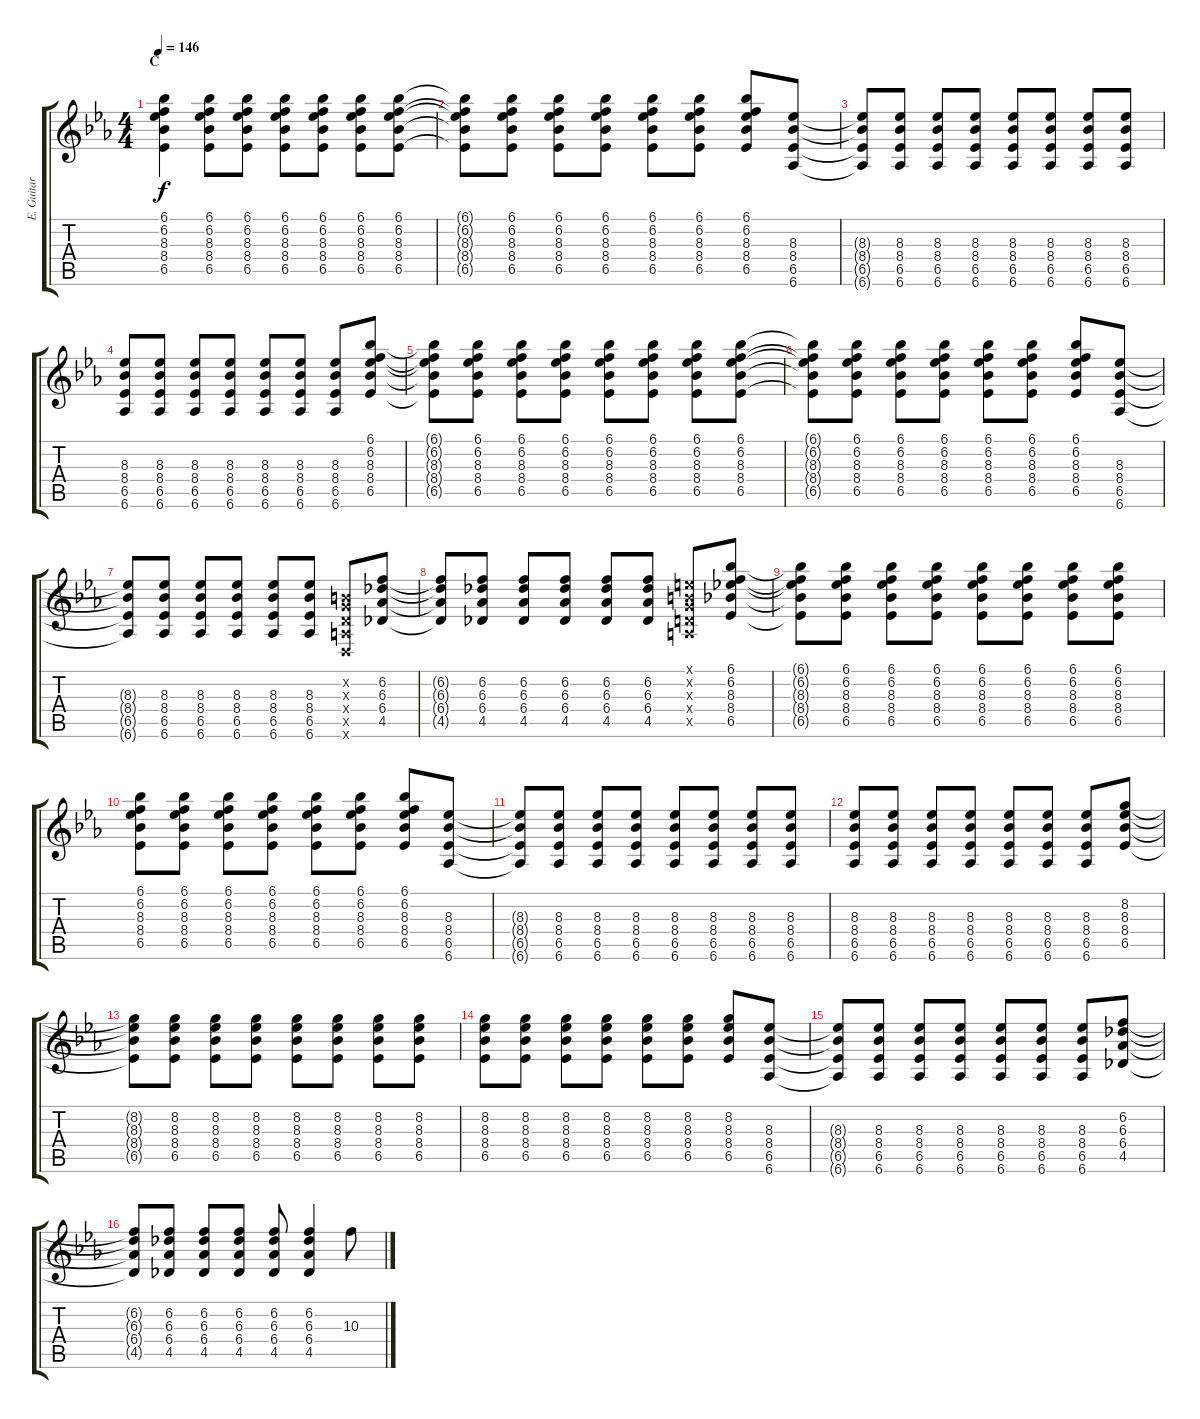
\track ("E. Guitar II" "E. Guitar ") {instrument overdrivenguitar}
\staff {score tabs}
\tuning (E4 B3 G3 D3 A2 D2) {hide}
\ts (4 4)
\section ("" "C")
\tempo 146
\clef g2
\ks eb
(6.1{t} 6.2{t} 8.3{t} 8.4{t} 6.5{t}).4{dy f} (6.1 6.2 8.3 8.4 6.5).8 (6.1 6.2 8.3 8.4 6.5).8 (6.1 6.2 8.3 8.4 6.5).8 (6.1 6.2 8.3 8.4 6.5).8 (6.1 6.2 8.3 8.4 6.5).8 (6.1 6.2 8.3 8.4 6.5).8 |
(6.1{t} 6.2{t} 8.3{t} 8.4{t} 6.5{t}).8 (6.1 6.2 8.3 8.4 6.5).8 (6.1 6.2 8.3 8.4 6.5).8 (6.1 6.2 8.3 8.4 6.5).8 (6.1 6.2 8.3 8.4 6.5).8 (6.1 6.2 8.3 8.4 6.5).8 (6.1 6.2 8.3 8.4 6.5).8 (8.3 8.4 6.5 6.6).8 |
(8.3{t} 8.4{t} 6.5{t} 6.6{t}).8 (8.3 8.4 6.5 6.6).8 (8.3 8.4 6.5 6.6).8 (8.3 8.4 6.5 6.6).8 (8.3 8.4 6.5 6.6).8 (8.3 8.4 6.5 6.6).8 (8.3 8.4 6.5 6.6).8 (8.3 8.4 6.5 6.6).8 |
(8.3 8.4 6.5 6.6).8 (8.3 8.4 6.5 6.6).8 (8.3 8.4 6.5 6.6).8 (8.3 8.4 6.5 6.6).8 (8.3 8.4 6.5 6.6).8 (8.3 8.4 6.5 6.6).8 (8.3 8.4 6.5 6.6).8 (6.1 6.2 8.3 8.4 6.5).8 |
(6.1{t} 6.2{t} 8.3{t} 8.4{t} 6.5{t}).8 (6.1 6.2 8.3 8.4 6.5).8 (6.1 6.2 8.3 8.4 6.5).8 (6.1 6.2 8.3 8.4 6.5).8 (6.1 6.2 8.3 8.4 6.5).8 (6.1 6.2 8.3 8.4 6.5).8 (6.1 6.2 8.3 8.4 6.5).8 (6.1 6.2 8.3 8.4 6.5).8 |
(6.1{t} 6.2{t} 8.3{t} 8.4{t} 6.5{t}).8 (6.1 6.2 8.3 8.4 6.5).8 (6.1 6.2 8.3 8.4 6.5).8 (6.1 6.2 8.3 8.4 6.5).8 (6.1 6.2 8.3 8.4 6.5).8 (6.1 6.2 8.3 8.4 6.5).8 (6.1 6.2 8.3 8.4 6.5).8 (8.3 8.4 6.5 6.6).8 |
(8.3{t} 8.4{t} 6.5{t} 6.6{t}).8 (8.3 8.4 6.5 6.6).8 (8.3 8.4 6.5 6.6).8 (8.3 8.4 6.5 6.6).8 (8.3 8.4 6.5 6.6).8 (8.3 8.4 6.5 6.6).8 (0.2{x} 0.3{x} 0.4{x} 0.5{x} 0.6{x}).8 (6.2 6.3 6.4 4.5).8 |
(6.2{t} 6.3{t} 6.4{t} 4.5{t}).8 (6.2 6.3 6.4 4.5).8 (6.2 6.3 6.4 4.5).8 (6.2 6.3 6.4 4.5).8 (6.2 6.3 6.4 4.5).8 (6.2 6.3 6.4 4.5).8 (0.1{x} 0.2{x} 0.3{x} 0.4{x} 0.5{x}).8 (6.1 6.2 8.3 8.4 6.5).8 |
(6.1{t} 6.2{t} 8.3{t} 8.4{t} 6.5{t}).8 (6.1 6.2 8.3 8.4 6.5).8 (6.1 6.2 8.3 8.4 6.5).8 (6.1 6.2 8.3 8.4 6.5).8 (6.1 6.2 8.3 8.4 6.5).8 (6.1 6.2 8.3 8.4 6.5).8 (6.1 6.2 8.3 8.4 6.5).8 (6.1 6.2 8.3 8.4 6.5).8 |
(6.1 6.2 8.3 8.4 6.5).8 (6.1 6.2 8.3 8.4 6.5).8 (6.1 6.2 8.3 8.4 6.5).8 (6.1 6.2 8.3 8.4 6.5).8 (6.1 6.2 8.3 8.4 6.5).8 (6.1 6.2 8.3 8.4 6.5).8 (6.1 6.2 8.3 8.4 6.5).8 (8.3 8.4 6.5 6.6).8 |
(8.3{t} 8.4{t} 6.5{t} 6.6{t}).8 (8.3 8.4 6.5 6.6).8 (8.3 8.4 6.5 6.6).8 (8.3 8.4 6.5 6.6).8 (8.3 8.4 6.5 6.6).8 (8.3 8.4 6.5 6.6).8 (8.3 8.4 6.5 6.6).8 (8.3 8.4 6.5 6.6).8 |
(8.3 8.4 6.5 6.6).8 (8.3 8.4 6.5 6.6).8 (8.3 8.4 6.5 6.6).8 (8.3 8.4 6.5 6.6).8 (8.3 8.4 6.5 6.6).8 (8.3 8.4 6.5 6.6).8 (8.3 8.4 6.5 6.6).8 (8.2 8.3 8.4 6.5).8 |
(8.2{t} 8.3{t} 8.4{t} 6.5{t}).8 (8.2 8.3 8.4 6.5).8 (8.2 8.3 8.4 6.5).8 (8.2 8.3 8.4 6.5).8 (8.2 8.3 8.4 6.5).8 (8.2 8.3 8.4 6.5).8 (8.2 8.3 8.4 6.5).8 (8.2 8.3 8.4 6.5).8 |
(8.2 8.3 8.4 6.5).8 (8.2 8.3 8.4 6.5).8 (8.2 8.3 8.4 6.5).8 (8.2 8.3 8.4 6.5).8 (8.2 8.3 8.4 6.5).8 (8.2 8.3 8.4 6.5).8 (8.2 8.3 8.4 6.5).8 (8.3 8.4 6.5 6.6).8 |
(8.3{t} 8.4{t} 6.5{t} 6.6{t}).8 (8.3 8.4 6.5 6.6).8 (8.3 8.4 6.5 6.6).8 (8.3 8.4 6.5 6.6).8 (8.3 8.4 6.5 6.6).8 (8.3 8.4 6.5 6.6).8 (8.3 8.4 6.5 6.6).8 (6.2 6.3 6.4 4.5).8 |
(6.2{t} 6.3{t} 6.4{t} 4.5{t}).8 (6.2 6.3 6.4 4.5).8 (6.2 6.3 6.4 4.5).8 (6.2 6.3 6.4 4.5).8 (6.2 6.3 6.4 4.5).8 (6.2 6.3 6.4 4.5).4 10.3.8
